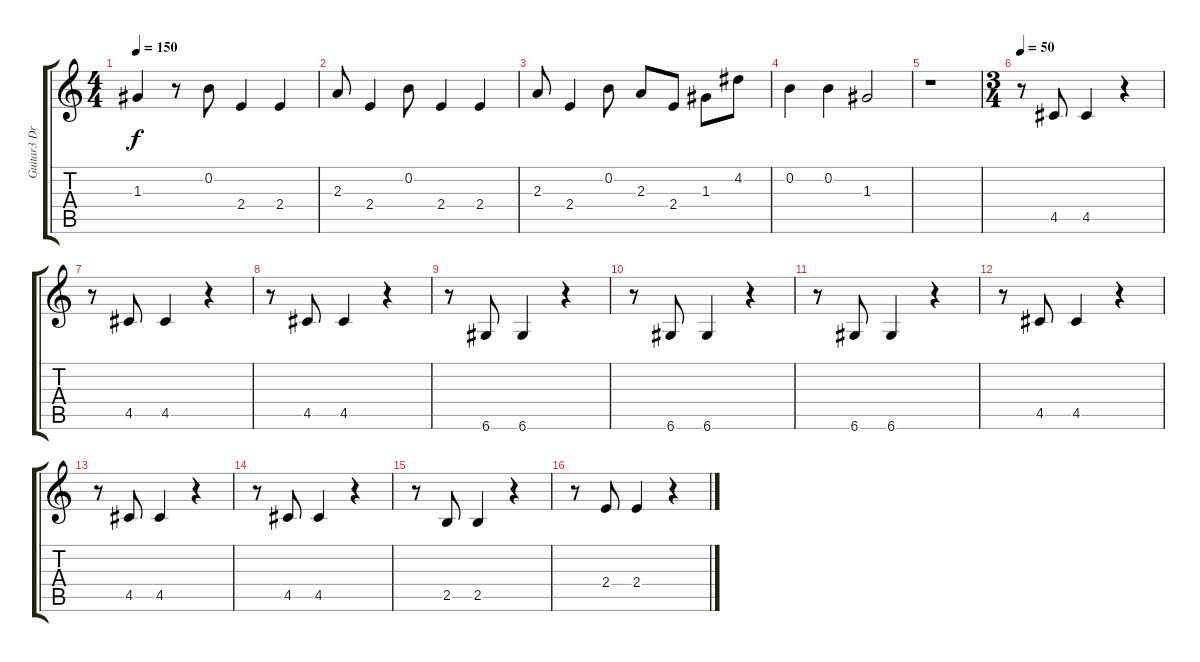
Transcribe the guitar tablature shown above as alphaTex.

\track ("Guitar3 Dropped D" "Guitar3 Dr") {instrument distortionguitar}
\staff {score tabs}
\tuning (E4 B3 G3 D3 A2 D2) {hide}
\ts (4 4)
\tempo 150
\clef g2
\ks c
1.3.4{dy f} r.8 0.2.8 2.4.4 2.4.4 |
2.3.8 2.4.4 0.2.8 2.4.4 2.4.4 |
2.3.8 2.4.4 0.2.8 2.3.8 2.4.8 1.3.8 4.2.8 |
0.2.4 0.2.4 1.3.2 |
r.1 |
\ts (3 4)
\tempo 50
r.8 4.5.8 4.5.4 r.4 |
r.8 4.5.8 4.5.4 r.4 |
r.8 4.5.8 4.5.4 r.4 |
r.8 6.6.8 6.6.4 r.4 |
r.8 6.6.8 6.6.4 r.4 |
r.8 6.6.8 6.6.4 r.4 |
r.8 4.5.8 4.5.4 r.4 |
r.8 4.5.8 4.5.4 r.4 |
r.8 4.5.8 4.5.4 r.4 |
r.8 2.5.8 2.5.4 r.4 |
r.8 2.4.8 2.4.4 r.4
